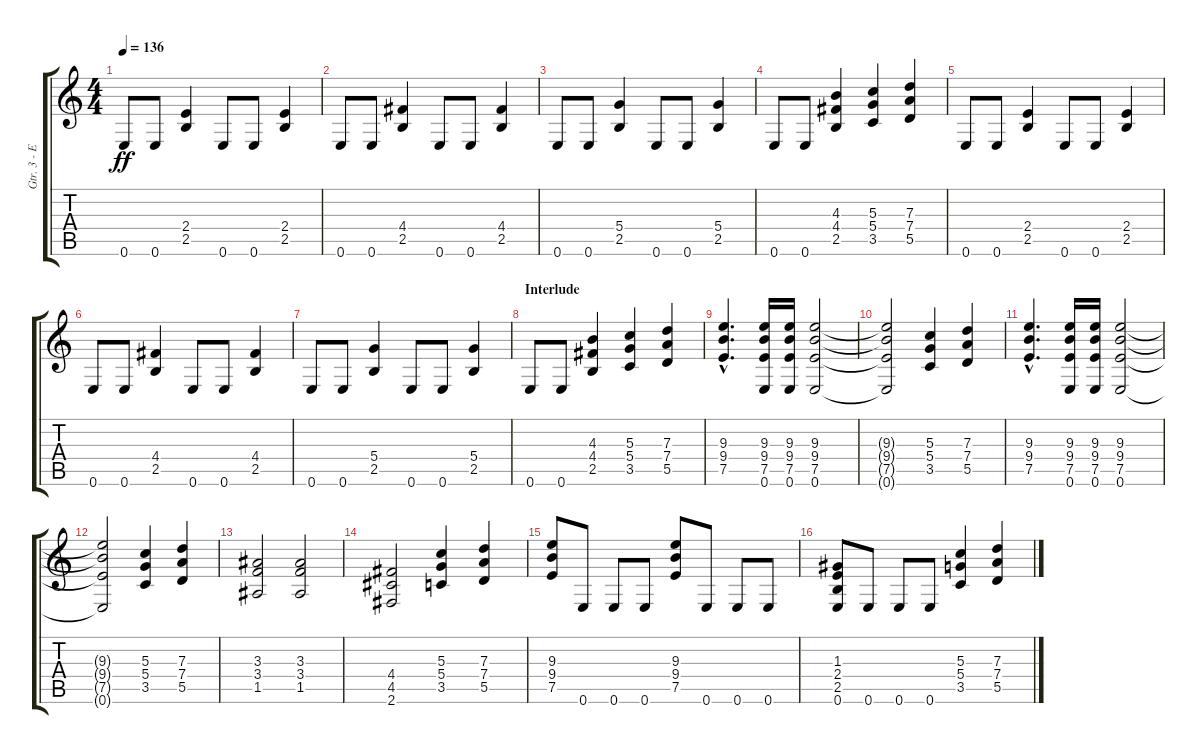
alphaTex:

\track ("Gtr. 3 - Electric" "Gtr. 3 - E") {instrument distortionguitar}
\staff {score tabs}
\tuning (E4 B3 G3 D3 A2 E2) {hide}
\ts (4 4)
\tempo 136
\clef g2
\ks c
0.6.8{dy ff} 0.6.8 (2.4 2.5).4 0.6.8 0.6.8 (2.4 2.5).4 |
0.6.8 0.6.8 (4.4 2.5).4 0.6.8 0.6.8 (4.4 2.5).4 |
0.6.8 0.6.8 (5.4 2.5).4 0.6.8 0.6.8 (5.4 2.5).4 |
0.6.8 0.6.8 (4.3 4.4 2.5).4 (5.3 5.4 3.5).4 (7.3 7.4 5.5).4 |
0.6.8 0.6.8 (2.4 2.5).4 0.6.8 0.6.8 (2.4 2.5).4 |
0.6.8 0.6.8 (4.4 2.5).4 0.6.8 0.6.8 (4.4 2.5).4 |
0.6.8 0.6.8 (5.4 2.5).4 0.6.8 0.6.8 (5.4 2.5).4 |
\section ("" "Interlude")
0.6.8 0.6.8 (4.3 4.4 2.5).4 (5.3 5.4 3.5).4 (7.3 7.4 5.5).4 |
(9.3{hac} 9.4{hac} 7.5{hac}).4{d} (9.3 9.4 7.5 0.6).16 (9.3 9.4 7.5 0.6).16 (9.3 9.4 7.5 0.6).2 |
(9.3{t} 9.4{t} 7.5{t} 0.6{t}).2 (5.3 5.4 3.5).4 (7.3 7.4 5.5).4 |
(9.3{hac} 9.4{hac} 7.5{hac}).4{d} (9.3 9.4 7.5 0.6).16 (9.3 9.4 7.5 0.6).16 (9.3 9.4 7.5 0.6).2 |
(9.3{t} 9.4{t} 7.5{t} 0.6{t}).2 (5.3 5.4 3.5).4 (7.3 7.4 5.5).4 |
(3.3 3.4 1.5).2 (3.3 3.4 1.5).2 |
(4.4 4.5 2.6).2 (5.3 5.4 3.5).4 (7.3 7.4 5.5).4 |
(9.3 9.4 7.5).8 0.6.8 0.6.8 0.6.8 (9.3 9.4 7.5).8 0.6.8 0.6.8 0.6.8 |
(1.3 2.4 2.5 0.6).8 0.6.8 0.6.8 0.6.8 (5.3 5.4 3.5).4 (7.3 7.4 5.5).4
